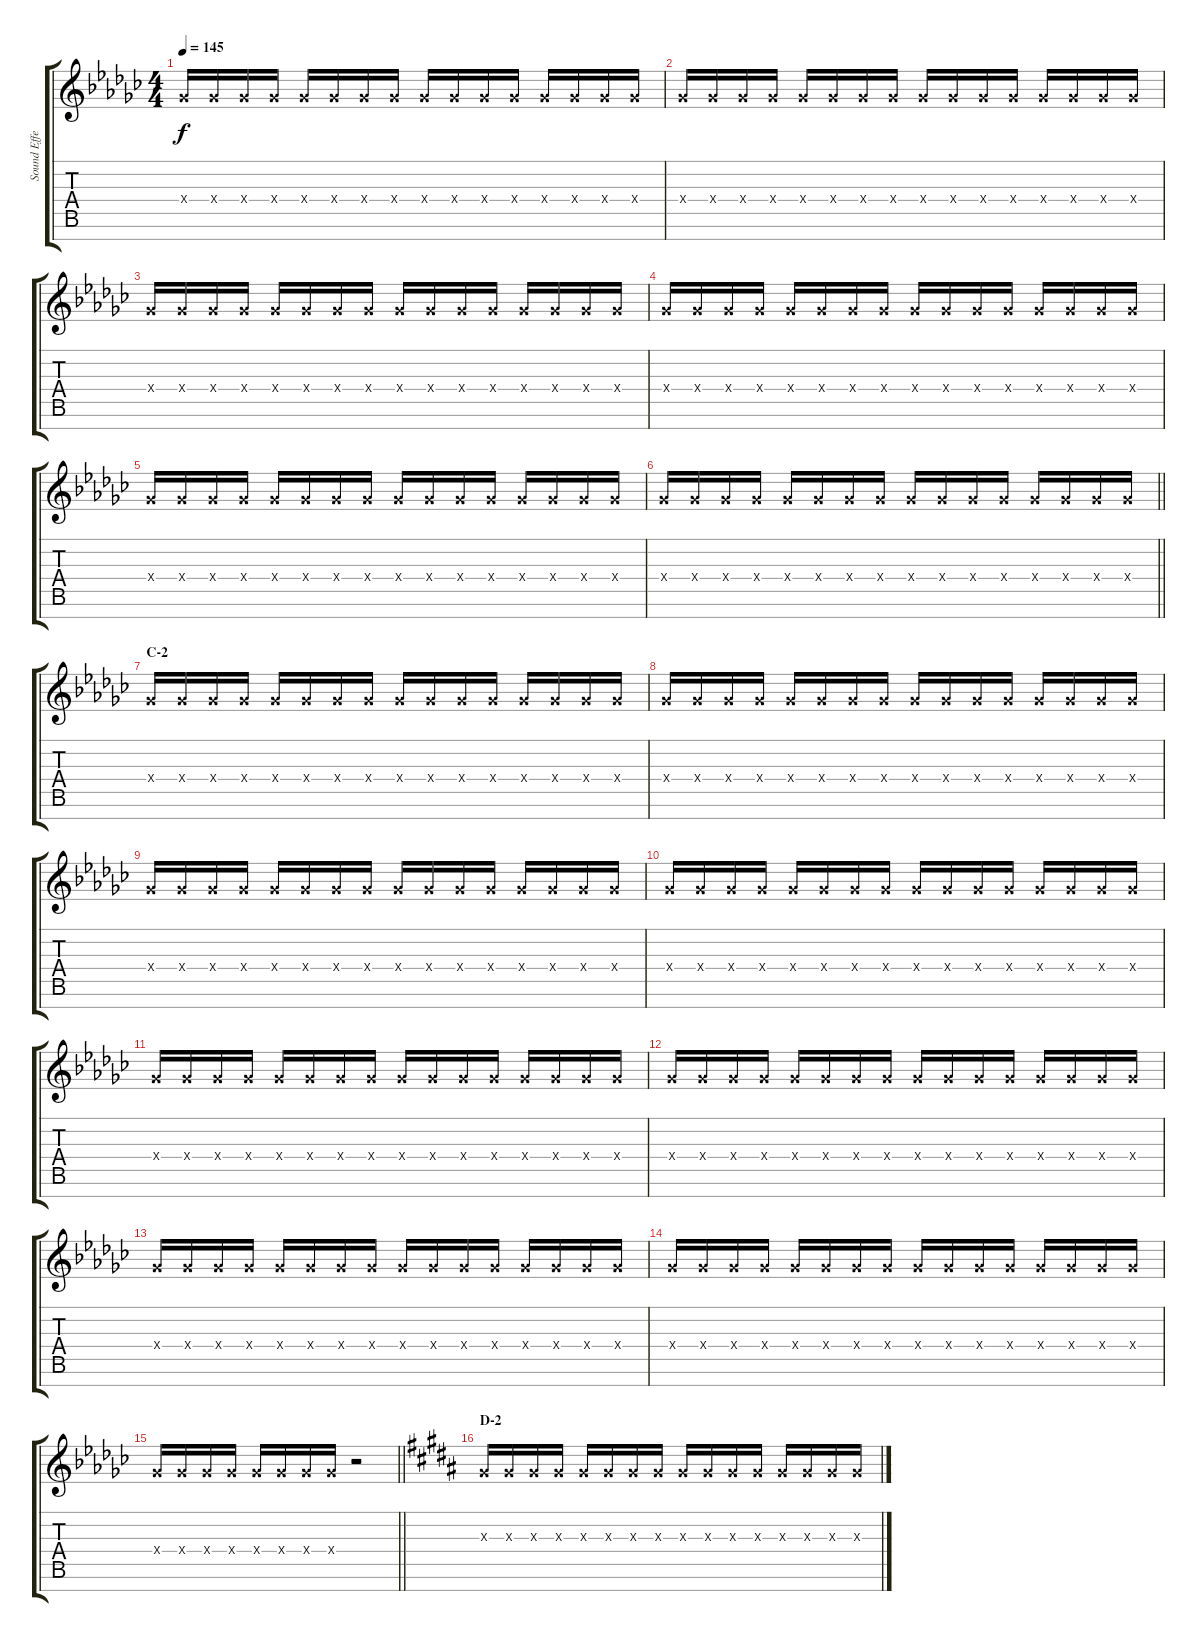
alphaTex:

\track ("Sound Effect I" "Sound Effe") {instrument pad3polysynth}
\staff {score tabs}
\tuning (E5 B4 G4 D4 A3 E3 B2) {hide}
\ts (4 4)
\tempo 145
\clef g2
\ks gb
4.4{x}.16{dy f} 4.4{x}.16 4.4{x}.16 4.4{x}.16 4.4{x}.16 4.4{x}.16 4.4{x}.16 4.4{x}.16 4.4{x}.16 4.4{x}.16 4.4{x}.16 4.4{x}.16 4.4{x}.16 4.4{x}.16 4.4{x}.16 4.4{x}.16 |
4.4{x}.16 4.4{x}.16 4.4{x}.16 4.4{x}.16 4.4{x}.16 4.4{x}.16 4.4{x}.16 4.4{x}.16 4.4{x}.16 4.4{x}.16 4.4{x}.16 4.4{x}.16 4.4{x}.16 4.4{x}.16 4.4{x}.16 4.4{x}.16 |
4.4{x}.16 4.4{x}.16 4.4{x}.16 4.4{x}.16 4.4{x}.16 4.4{x}.16 4.4{x}.16 4.4{x}.16 4.4{x}.16 4.4{x}.16 4.4{x}.16 4.4{x}.16 4.4{x}.16 4.4{x}.16 4.4{x}.16 4.4{x}.16 |
4.4{x}.16 4.4{x}.16 4.4{x}.16 4.4{x}.16 4.4{x}.16 4.4{x}.16 4.4{x}.16 4.4{x}.16 4.4{x}.16 4.4{x}.16 4.4{x}.16 4.4{x}.16 4.4{x}.16 4.4{x}.16 4.4{x}.16 4.4{x}.16 |
4.4{x}.16 4.4{x}.16 4.4{x}.16 4.4{x}.16 4.4{x}.16 4.4{x}.16 4.4{x}.16 4.4{x}.16 4.4{x}.16 4.4{x}.16 4.4{x}.16 4.4{x}.16 4.4{x}.16 4.4{x}.16 4.4{x}.16 4.4{x}.16 |
\barLineRight lightlight
4.4{x}.16 4.4{x}.16 4.4{x}.16 4.4{x}.16 4.4{x}.16 4.4{x}.16 4.4{x}.16 4.4{x}.16 4.4{x}.16 4.4{x}.16 4.4{x}.16 4.4{x}.16 4.4{x}.16 4.4{x}.16 4.4{x}.16 4.4{x}.16 |
\section ("" "C-2")
4.4{x}.16 4.4{x}.16 4.4{x}.16 4.4{x}.16 4.4{x}.16 4.4{x}.16 4.4{x}.16 4.4{x}.16 4.4{x}.16 4.4{x}.16 4.4{x}.16 4.4{x}.16 4.4{x}.16 4.4{x}.16 4.4{x}.16 4.4{x}.16 |
4.4{x}.16 4.4{x}.16 4.4{x}.16 4.4{x}.16 4.4{x}.16 4.4{x}.16 4.4{x}.16 4.4{x}.16 4.4{x}.16 4.4{x}.16 4.4{x}.16 4.4{x}.16 4.4{x}.16 4.4{x}.16 4.4{x}.16 4.4{x}.16 |
4.4{x}.16 4.4{x}.16 4.4{x}.16 4.4{x}.16 4.4{x}.16 4.4{x}.16 4.4{x}.16 4.4{x}.16 4.4{x}.16 4.4{x}.16 4.4{x}.16 4.4{x}.16 4.4{x}.16 4.4{x}.16 4.4{x}.16 4.4{x}.16 |
4.4{x}.16 4.4{x}.16 4.4{x}.16 4.4{x}.16 4.4{x}.16 4.4{x}.16 4.4{x}.16 4.4{x}.16 4.4{x}.16 4.4{x}.16 4.4{x}.16 4.4{x}.16 4.4{x}.16 4.4{x}.16 4.4{x}.16 4.4{x}.16 |
4.4{x}.16 4.4{x}.16 4.4{x}.16 4.4{x}.16 4.4{x}.16 4.4{x}.16 4.4{x}.16 4.4{x}.16 4.4{x}.16 4.4{x}.16 4.4{x}.16 4.4{x}.16 4.4{x}.16 4.4{x}.16 4.4{x}.16 4.4{x}.16 |
4.4{x}.16 4.4{x}.16 4.4{x}.16 4.4{x}.16 4.4{x}.16 4.4{x}.16 4.4{x}.16 4.4{x}.16 4.4{x}.16 4.4{x}.16 4.4{x}.16 4.4{x}.16 4.4{x}.16 4.4{x}.16 4.4{x}.16 4.4{x}.16 |
4.4{x}.16 4.4{x}.16 4.4{x}.16 4.4{x}.16 4.4{x}.16 4.4{x}.16 4.4{x}.16 4.4{x}.16 4.4{x}.16 4.4{x}.16 4.4{x}.16 4.4{x}.16 4.4{x}.16 4.4{x}.16 4.4{x}.16 4.4{x}.16 |
4.4{x}.16 4.4{x}.16 4.4{x}.16 4.4{x}.16 4.4{x}.16 4.4{x}.16 4.4{x}.16 4.4{x}.16 4.4{x}.16 4.4{x}.16 4.4{x}.16 4.4{x}.16 4.4{x}.16 4.4{x}.16 4.4{x}.16 4.4{x}.16 |
\barLineRight lightlight
4.4{x}.16 4.4{x}.16 4.4{x}.16 4.4{x}.16 4.4{x}.16 4.4{x}.16 4.4{x}.16 4.4{x}.16 r.2 |
\section ("" "D-2")
\ks b
1.3{x}.16 1.3{x}.16 1.3{x}.16 1.3{x}.16 1.3{x}.16 1.3{x}.16 1.3{x}.16 1.3{x}.16 1.3{x}.16 1.3{x}.16 1.3{x}.16 1.3{x}.16 1.3{x}.16 1.3{x}.16 1.3{x}.16 1.3{x}.16
